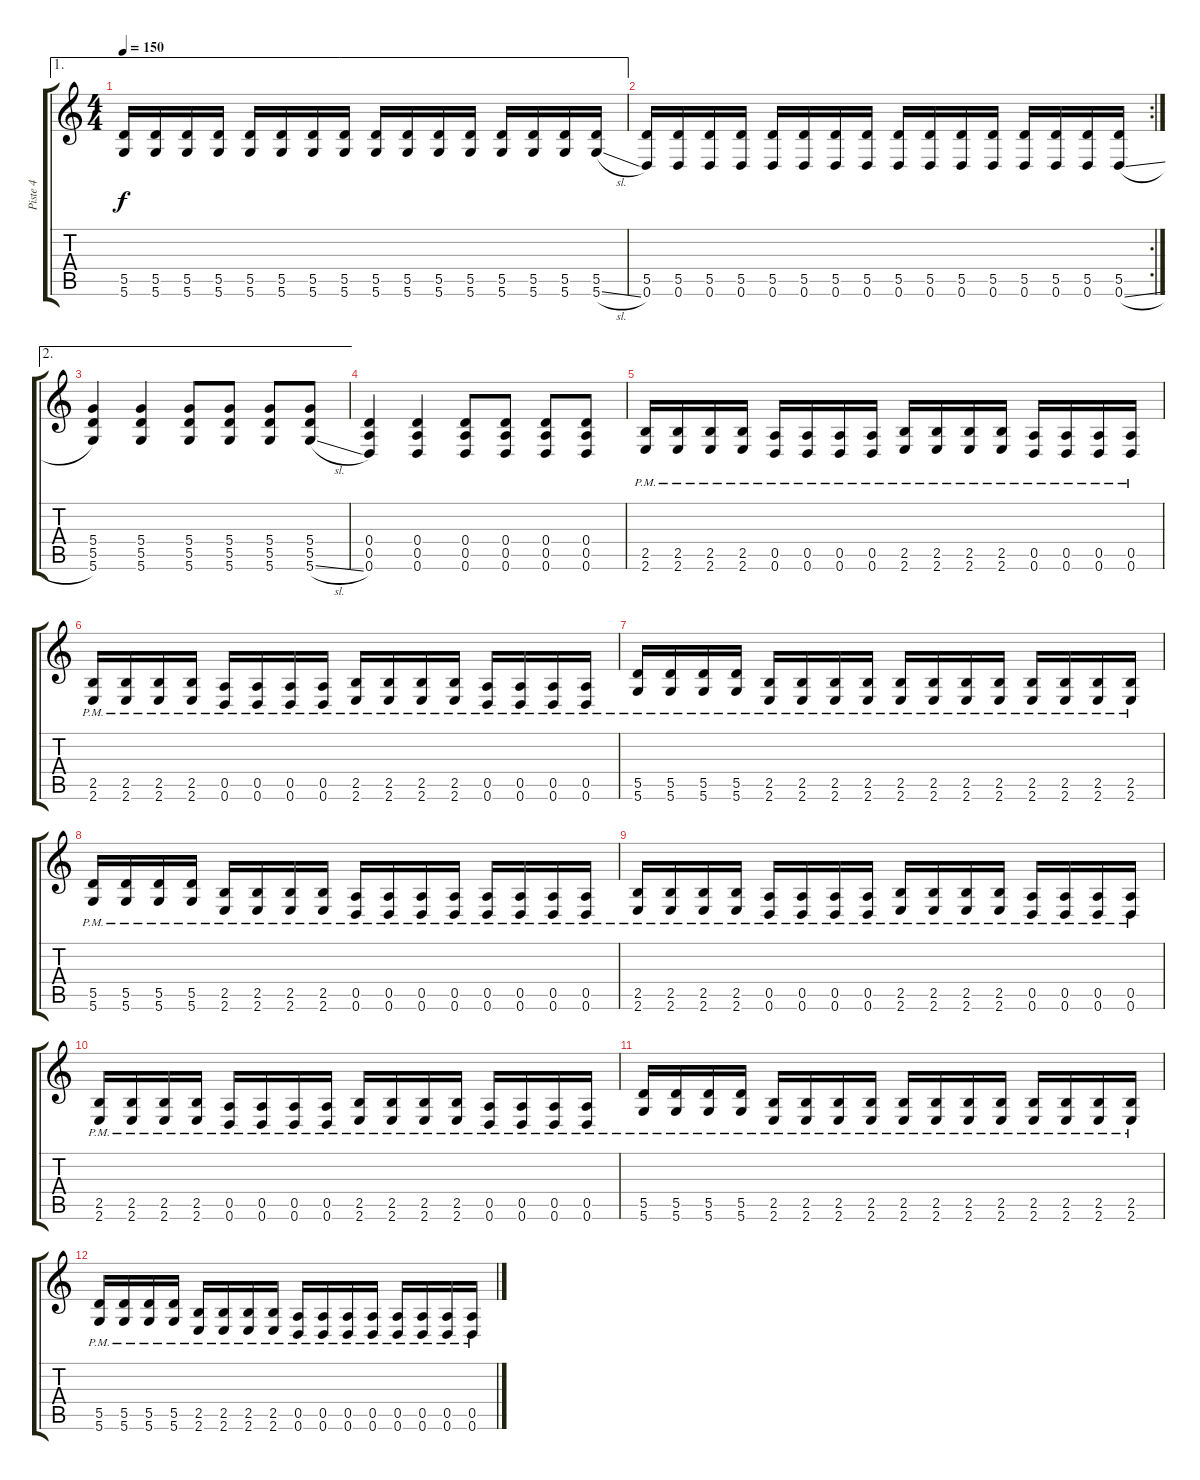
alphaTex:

\track ("Piste 4" "Piste 4") {instrument distortionguitar}
\staff {score tabs}
\tuning (E4 B3 G3 D3 A2 D2) {hide}
\ae 1
\ts (4 4)
\tempo 150
\clef g2
\ks c
(5.5 5.6).16{dy f} (5.5 5.6).16 (5.5 5.6).16 (5.5 5.6).16 (5.5 5.6).16 (5.5 5.6).16 (5.5 5.6).16 (5.5 5.6).16 (5.5 5.6).16 (5.5 5.6).16 (5.5 5.6).16 (5.5 5.6).16 (5.5 5.6).16 (5.5 5.6).16 (5.5 5.6).16 (5.5 5.6{sl}).16 |
\rc 2
(5.5 0.6).16 (5.5 0.6).16 (5.5 0.6).16 (5.5 0.6).16 (5.5 0.6).16 (5.5 0.6).16 (5.5 0.6).16 (5.5 0.6).16 (5.5 0.6).16 (5.5 0.6).16 (5.5 0.6).16 (5.5 0.6).16 (5.5 0.6).16 (5.5 0.6).16 (5.5 0.6).16 (5.5 0.6{sl}).16 |
\ae 2
(5.4 5.5 5.6).4 (5.4 5.5 5.6).4 (5.4 5.5 5.6).8 (5.4 5.5 5.6).8 (5.4 5.5 5.6).8 (5.4 5.5 5.6{sl}).8 |
(0.4 0.5 0.6).4 (0.4 0.5 0.6).4 (0.4 0.5 0.6).8 (0.4 0.5 0.6).8 (0.4 0.5 0.6).8 (0.4 0.5 0.6).8 |
(2.5{pm} 2.6{pm}).16 (2.5{pm} 2.6{pm}).16 (2.5{pm} 2.6{pm}).16 (2.5{pm} 2.6{pm}).16 (0.5{pm} 0.6{pm}).16 (0.5{pm} 0.6{pm}).16 (0.5{pm} 0.6{pm}).16 (0.5{pm} 0.6{pm}).16 (2.5{pm} 2.6{pm}).16 (2.5{pm} 2.6{pm}).16 (2.5{pm} 2.6{pm}).16 (2.5{pm} 2.6{pm}).16 (0.5{pm} 0.6{pm}).16 (0.5{pm} 0.6{pm}).16 (0.5{pm} 0.6{pm}).16 (0.5{pm} 0.6{pm}).16 |
(2.5{pm} 2.6{pm}).16 (2.5{pm} 2.6{pm}).16 (2.5{pm} 2.6{pm}).16 (2.5{pm} 2.6{pm}).16 (0.5{pm} 0.6{pm}).16 (0.5{pm} 0.6{pm}).16 (0.5{pm} 0.6{pm}).16 (0.5{pm} 0.6{pm}).16 (2.5{pm} 2.6{pm}).16 (2.5{pm} 2.6{pm}).16 (2.5{pm} 2.6{pm}).16 (2.5{pm} 2.6{pm}).16 (0.5{pm} 0.6{pm}).16 (0.5{pm} 0.6{pm}).16 (0.5{pm} 0.6{pm}).16 (0.5{pm} 0.6{pm}).16 |
(5.5{pm} 5.6{pm}).16 (5.5{pm} 5.6{pm}).16 (5.5{pm} 5.6{pm}).16 (5.5{pm} 5.6{pm}).16 (2.5{pm} 2.6{pm}).16 (2.5{pm} 2.6{pm}).16 (2.5{pm} 2.6{pm}).16 (2.5{pm} 2.6{pm}).16 (2.5{pm} 2.6{pm}).16 (2.5{pm} 2.6{pm}).16 (2.5{pm} 2.6{pm}).16 (2.5{pm} 2.6{pm}).16 (2.5{pm} 2.6{pm}).16 (2.5{pm} 2.6{pm}).16 (2.5{pm} 2.6{pm}).16 (2.5{pm} 2.6{pm}).16 |
(5.5{pm} 5.6{pm}).16 (5.5{pm} 5.6{pm}).16 (5.5{pm} 5.6{pm}).16 (5.5{pm} 5.6{pm}).16 (2.5{pm} 2.6{pm}).16 (2.5{pm} 2.6{pm}).16 (2.5{pm} 2.6{pm}).16 (2.5{pm} 2.6{pm}).16 (0.5{pm} 0.6{pm}).16 (0.5{pm} 0.6{pm}).16 (0.5{pm} 0.6{pm}).16 (0.5{pm} 0.6{pm}).16 (0.5{pm} 0.6{pm}).16 (0.5{pm} 0.6{pm}).16 (0.5{pm} 0.6{pm}).16 (0.5{pm} 0.6{pm}).16 |
(2.5{pm} 2.6{pm}).16 (2.5{pm} 2.6{pm}).16 (2.5{pm} 2.6{pm}).16 (2.5{pm} 2.6{pm}).16 (0.5{pm} 0.6{pm}).16 (0.5{pm} 0.6{pm}).16 (0.5{pm} 0.6{pm}).16 (0.5{pm} 0.6{pm}).16 (2.5{pm} 2.6{pm}).16 (2.5{pm} 2.6{pm}).16 (2.5{pm} 2.6{pm}).16 (2.5{pm} 2.6{pm}).16 (0.5{pm} 0.6{pm}).16 (0.5{pm} 0.6{pm}).16 (0.5{pm} 0.6{pm}).16 (0.5{pm} 0.6{pm}).16 |
(2.5{pm} 2.6{pm}).16 (2.5{pm} 2.6{pm}).16 (2.5{pm} 2.6{pm}).16 (2.5{pm} 2.6{pm}).16 (0.5{pm} 0.6{pm}).16 (0.5{pm} 0.6{pm}).16 (0.5{pm} 0.6{pm}).16 (0.5{pm} 0.6{pm}).16 (2.5{pm} 2.6{pm}).16 (2.5{pm} 2.6{pm}).16 (2.5{pm} 2.6{pm}).16 (2.5{pm} 2.6{pm}).16 (0.5{pm} 0.6{pm}).16 (0.5{pm} 0.6{pm}).16 (0.5{pm} 0.6{pm}).16 (0.5{pm} 0.6{pm}).16 |
(5.5{pm} 5.6{pm}).16 (5.5{pm} 5.6{pm}).16 (5.5{pm} 5.6{pm}).16 (5.5{pm} 5.6{pm}).16 (2.5{pm} 2.6{pm}).16 (2.5{pm} 2.6{pm}).16 (2.5{pm} 2.6{pm}).16 (2.5{pm} 2.6{pm}).16 (2.5{pm} 2.6{pm}).16 (2.5{pm} 2.6{pm}).16 (2.5{pm} 2.6{pm}).16 (2.5{pm} 2.6{pm}).16 (2.5{pm} 2.6{pm}).16 (2.5{pm} 2.6{pm}).16 (2.5{pm} 2.6{pm}).16 (2.5{pm} 2.6{pm}).16 |
(5.5{pm} 5.6{pm}).16 (5.5{pm} 5.6{pm}).16 (5.5{pm} 5.6{pm}).16 (5.5{pm} 5.6{pm}).16 (2.5{pm} 2.6{pm}).16 (2.5{pm} 2.6{pm}).16 (2.5{pm} 2.6{pm}).16 (2.5{pm} 2.6{pm}).16 (0.5{pm} 0.6{pm}).16 (0.5{pm} 0.6{pm}).16 (0.5{pm} 0.6{pm}).16 (0.5{pm} 0.6{pm}).16 (0.5{pm} 0.6{pm}).16 (0.5{pm} 0.6{pm}).16 (0.5{pm} 0.6{pm}).16 (0.5{pm} 0.6{pm}).16
